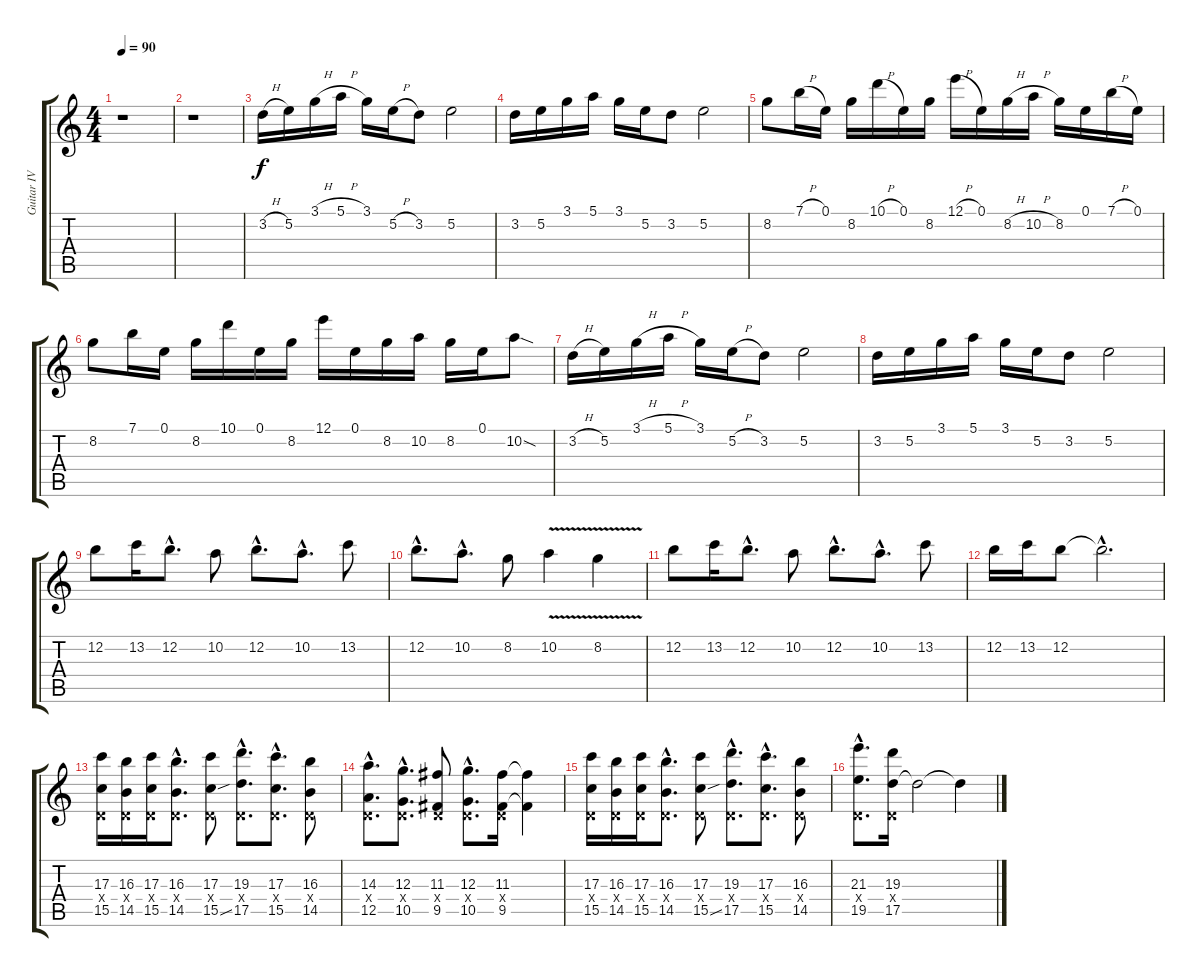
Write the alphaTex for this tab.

\track ("Guitar IV" "Guitar IV") {instrument distortionguitar}
\staff {score tabs}
\tuning (E4 B3 G3 D3 A2 E2) {hide}
\ts (4 4)
\tempo 90
\clef g2
\ks c
r.1{dy f} |
r.1 |
3.2{h}.16 5.2.16 3.1{h}.16 5.1{h}.16 3.1.16 5.2{h}.16 3.2.8 5.2.2 |
3.2.16 5.2.16 3.1.16 5.1.16 3.1.16 5.2.16 3.2.8 5.2.2 |
8.2.8 7.1{h}.16 0.1.16 8.2.16 10.1{h}.16 0.1.16 8.2.16 12.1{h}.16 0.1.16 8.2{h}.16 10.2{h}.16 8.2.16 0.1.16 7.1{h}.16 0.1.16 |
8.2.8 7.1.16 0.1.16 8.2.16 10.1.16 0.1.16 8.2.16 12.1.16 0.1.16 8.2.16 10.2.16 8.2.16 0.1.16 10.2{sod}.8 |
3.2{h}.16 5.2.16 3.1{h}.16 5.1{h}.16 3.1.16 5.2{h}.16 3.2.8 5.2.2 |
3.2.16 5.2.16 3.1.16 5.1.16 3.1.16 5.2.16 3.2.8 5.2.2 |
12.2.8 13.2.16 12.2{hac}.8{d} 10.2.8 12.2{hac}.8{d} 10.2{hac}.8{d} 13.2.8 |
12.2{hac}.8{d} 10.2{hac}.8{d} 8.2.8 10.2{v}.4 8.2{v}.4 |
12.2.8 13.2.16 12.2{hac}.8{d} 10.2.8 12.2{hac}.8{d} 10.2{hac}.8{d} 13.2.8 |
12.2.16 13.2.16 12.2.8 12.2{hac t}.2{d} |
(17.3 0.4{x} 15.5).16 (16.3 0.4{x} 14.5).16 (17.3 0.4{x} 15.5).16 (16.3{hac} 0.4{hac x} 14.5{hac}).8{d} (17.3 0.4{x} 15.5{sou}).8 (19.3{hac} 0.4{hac x} 17.5{hac}).8{d} (17.3{hac} 0.4{hac x} 15.5{hac}).8{d} (16.3 0.4{x} 14.5).8 |
(14.3{hac} 0.4{hac x} 12.5{hac}).8{d} (12.3{hac} 0.4{hac x} 10.5{hac}).8{d} (11.3 0.4{x} 9.5).8 (12.3{hac} 0.4{hac x} 10.5{hac}).8{d} (11.3 0.4{x} 9.5).16 (11.3{t} 9.5{t}).4 |
(17.3 0.4{x} 15.5).16 (16.3 0.4{x} 14.5).16 (17.3 0.4{x} 15.5).16 (16.3{hac} 0.4{hac x} 14.5{hac}).8{d} (17.3 0.4{x} 15.5{sou}).8 (19.3{hac} 0.4{hac x} 17.5{hac}).8{d} (17.3{hac} 0.4{hac x} 15.5{hac}).8{d} (16.3 0.4{x} 14.5).8 |
(21.3{hac} 0.4{hac x} 19.5{hac}).8{d} (19.3 0.4{x} 17.5).16 17.5{t}.2 17.5{t}.4
